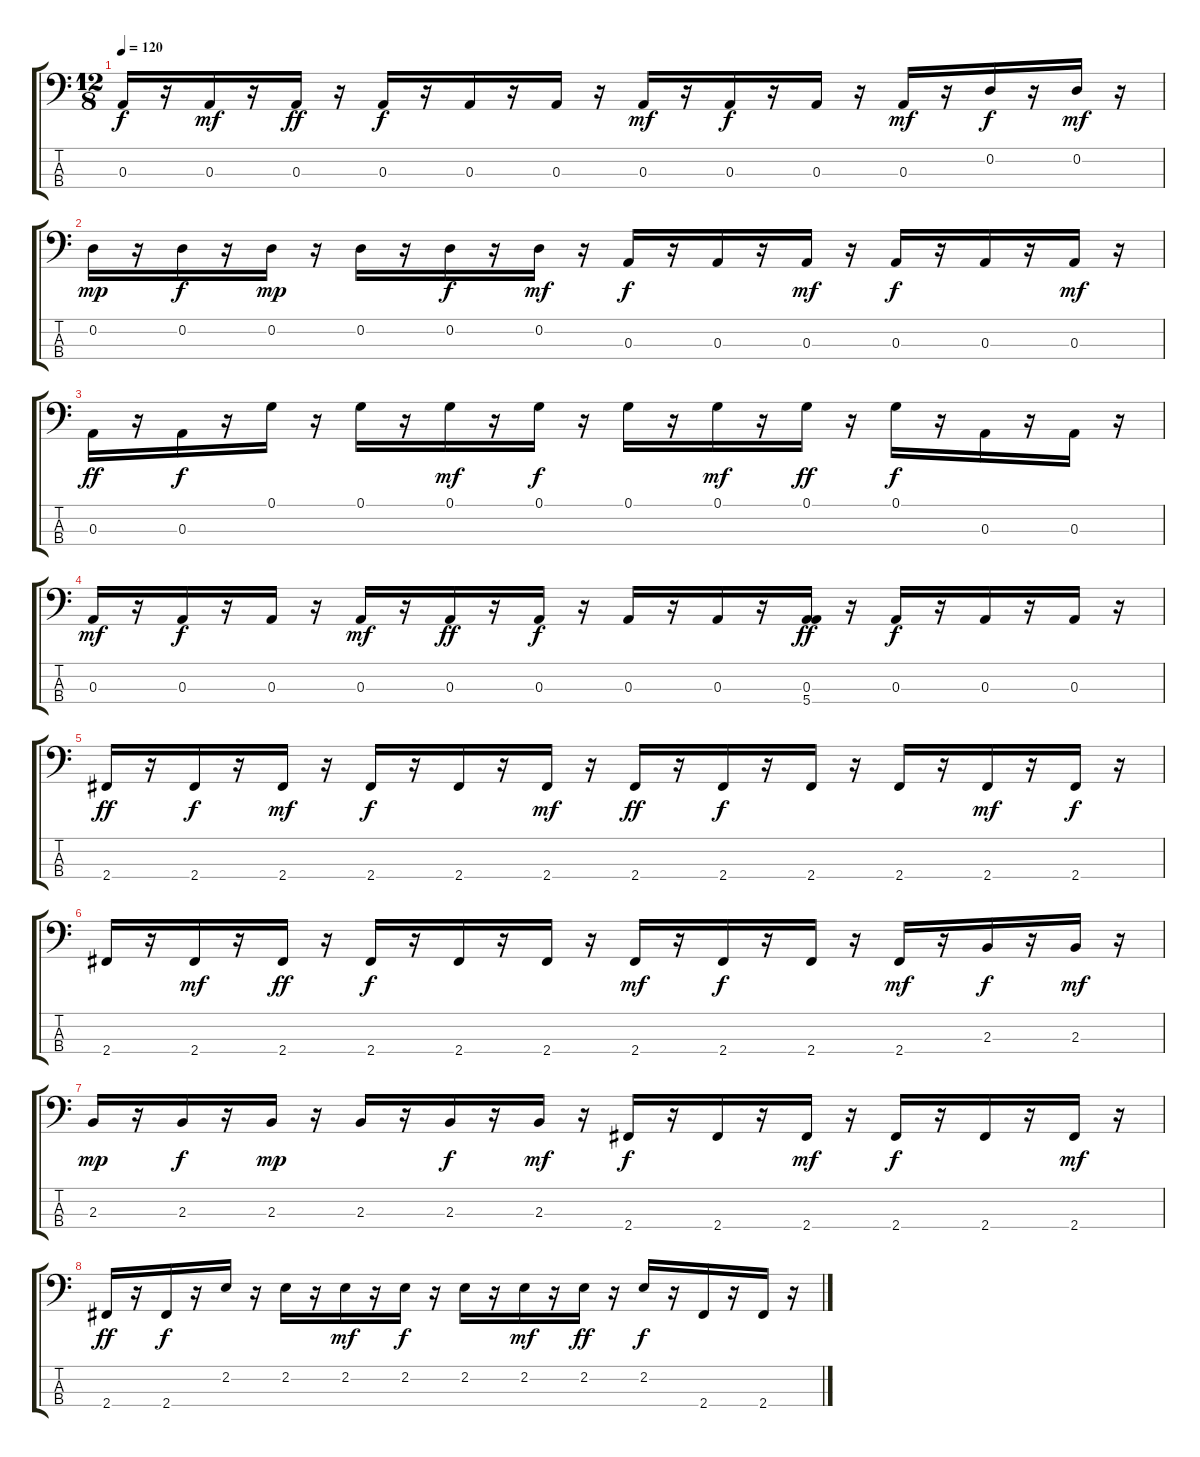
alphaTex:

\track "" {instrument fretlessbass}
\staff {score tabs}
\tuning (G2 D2 A1 E1) {hide}
\ts (12 8)
\tempo 120
\clef f4
\ks c
0.3.16{dy f} r.16 0.3.16{dy mf} r.16 0.3.16{dy ff} r.16 0.3.16{dy f} r.16 0.3.16 r.16 0.3.16 r.16 0.3.16{dy mf} r.16 0.3.16{dy f} r.16 0.3.16 r.16 0.3.16{dy mf} r.16 0.2.16{dy f} r.16 0.2.16{dy mf} r.16 |
0.2.16{dy mp} r.16 0.2.16{dy f} r.16 0.2.16{dy mp} r.16 0.2.16 r.16 0.2.16{dy f} r.16 0.2.16{dy mf} r.16 0.3.16{dy f} r.16 0.3.16 r.16 0.3.16{dy mf} r.16 0.3.16{dy f} r.16 0.3.16 r.16 0.3.16{dy mf} r.16 |
0.3.16{dy ff} r.16 0.3.16{dy f} r.16 0.1.16 r.16 0.1.16 r.16 0.1.16{dy mf} r.16 0.1.16{dy f} r.16 0.1.16 r.16 0.1.16{dy mf} r.16 0.1.16{dy ff} r.16 0.1.16{dy f} r.16 0.3.16 r.16 0.3.16 r.16 |
0.3.16{dy mf} r.16 0.3.16{dy f} r.16 0.3.16 r.16 0.3.16{dy mf} r.16 0.3.16{dy ff} r.16 0.3.16{dy f} r.16 0.3.16 r.16 0.3.16 r.16 (0.3 5.4).16{dy ff} r.16 0.3.16{dy f} r.16 0.3.16 r.16 0.3.16 r.16 |
2.4.16{dy ff} r.16 2.4.16{dy f} r.16 2.4.16{dy mf} r.16 2.4.16{dy f} r.16 2.4.16 r.16 2.4.16{dy mf} r.16 2.4.16{dy ff} r.16 2.4.16{dy f} r.16 2.4.16 r.16 2.4.16 r.16 2.4.16{dy mf} r.16 2.4.16{dy f} r.16 |
2.4.16 r.16 2.4.16{dy mf} r.16 2.4.16{dy ff} r.16 2.4.16{dy f} r.16 2.4.16 r.16 2.4.16 r.16 2.4.16{dy mf} r.16 2.4.16{dy f} r.16 2.4.16 r.16 2.4.16{dy mf} r.16 2.3.16{dy f} r.16 2.3.16{dy mf} r.16 |
2.3.16{dy mp} r.16 2.3.16{dy f} r.16 2.3.16{dy mp} r.16 2.3.16 r.16 2.3.16{dy f} r.16 2.3.16{dy mf} r.16 2.4.16{dy f} r.16 2.4.16 r.16 2.4.16{dy mf} r.16 2.4.16{dy f} r.16 2.4.16 r.16 2.4.16{dy mf} r.16 |
2.4.16{dy ff} r.16 2.4.16{dy f} r.16 2.2.16 r.16 2.2.16 r.16 2.2.16{dy mf} r.16 2.2.16{dy f} r.16 2.2.16 r.16 2.2.16{dy mf} r.16 2.2.16{dy ff} r.16 2.2.16{dy f} r.16 2.4.16 r.16 2.4.16 r.16
